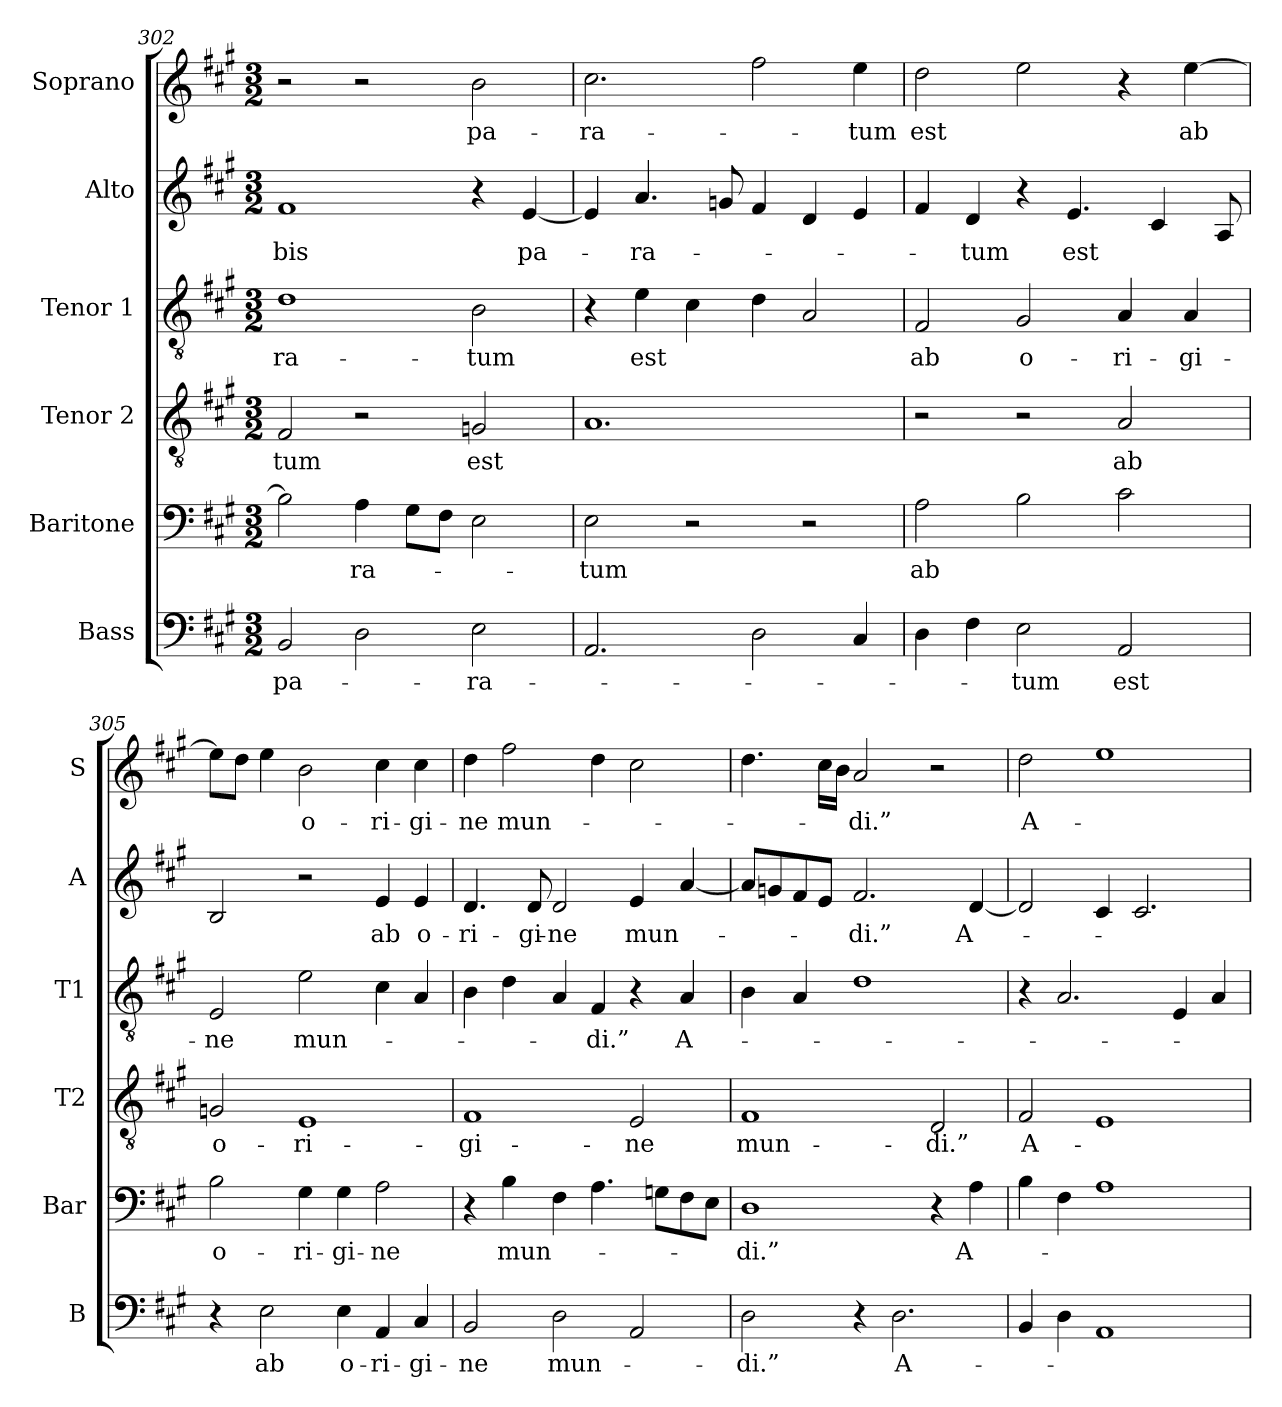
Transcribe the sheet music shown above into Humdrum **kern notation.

**kern	**text	**kern	**text	**kern	**text	**kern	**text	**kern	**text	**kern	**text
*part6	*part6	*part5	*part5	*part4	*part4	*part3	*part3	*part2	*part2	*part1	*part1
*staff6	*staff6	*staff5	*staff5	*staff4	*staff4	*staff3	*staff3	*staff2	*staff2	*staff1	*staff1
*I"Bass	*	*I"Baritone	*	*I"Tenor 2	*	*I"Tenor 1	*	*I"Alto	*	*I"Soprano	*
*I'B	*	*I'Bar	*	*I'T2	*	*I'T1	*	*I'A	*	*I'S	*
*clefF4	*	*clefF4	*	*clefGv2	*	*clefGv2	*	*clefG2	*	*clefG2	*
*k[f#c#g#]	*	*k[f#c#g#]	*	*k[f#c#g#]	*	*k[f#c#g#]	*	*k[f#c#g#]	*	*k[f#c#g#]	*
*M3/2	*	*M3/2	*	*M3/2	*	*M3/2	*	*M3/2	*	*M3/2	*
=302	=302	=302	=302	=302	=302	=302	=302	=302	=302	=302	=302
2BB/	pa-	2B\]	.	2F#/	-tum	1d	-ra-	1f#	-bis	2r	.
2D\	.	4A\	-ra-	2r	.	.	.	.	.	2r	.
.	.	8G#\L	.	.	.	.	.	.	.	.	.
.	.	8F#\J	.	.	.	.	.	.	.	.	.
2E\	-ra-	2E\	.	2Gn/	est	2B\	-tum	4r	.	2b\	pa-
.	.	.	.	.	.	.	.	[4e/	pa-	.	.
=303	=303	=303	=303	=303	=303	=303	=303	=303	=303	=303	=303
2.AA/	.	2E\	-tum	1.A	.	4r	.	4e/]	.	2.cc#\	-ra-
.	.	.	.	.	.	4e\	est	4.a/	-ra-	.	.
.	.	2r	.	.	.	4c#\	.	.	.	.	.
.	.	.	.	.	.	.	.	8gn/	.	.	.
2D\	.	.	.	.	.	4d\	.	4f#/	.	2ff#\	.
.	.	2r	.	.	.	2A/	.	4d/	.	.	.
4C#/	.	.	.	.	.	.	.	4e/	.	4ee\	-tum
=304	=304	=304	=304	=304	=304	=304	=304	=304	=304	=304	=304
4D\	.	2A\	ab	2r	.	2F#/	ab	4f#/	.	2dd\	est
4F#\	.	.	.	.	.	.	.	4d/	-tum	.	.
2E\	-tum	2B\	.	2r	.	2G#/	o-	4r	.	2ee\	.
.	.	.	.	.	.	.	.	4.e/	est	.	.
2AA/	est	2c#\	.	2A/	ab	4A/	-ri-	.	.	4r	.
.	.	.	.	.	.	.	.	4c#/	.	.	.
.	.	.	.	.	.	4A/	-gi-	.	.	[4ee\	ab
.	.	.	.	.	.	.	.	8A/	.	.	.
=305	=305	=305	=305	=305	=305	=305	=305	=305	=305	=305	=305
4r	.	2B\	o-	2Gn/	o-	2E/	-ne	2B/	.	8ee\L]	.
.	.	.	.	.	.	.	.	.	.	8dd\J	.
2E\	ab	.	.	.	.	.	.	.	.	4ee\	.
.	.	4G#\	-ri-	1E	-ri-	2e\	mun-	2r	.	2b\	o-
4E\	o-	4G#\	-gi-	.	.	.	.	.	.	.	.
4AA/	-ri-	2A\	-ne	.	.	4c#\	.	4e/	ab	4cc#\	-ri-
4C#/	-gi-	.	.	.	.	4A/	.	4e/	o-	4cc#\	-gi-
=306	=306	=306	=306	=306	=306	=306	=306	=306	=306	=306	=306
2BB/	-ne	4r	.	1F#	-gi-	4B\	.	4.d/	-ri-	4dd\	-ne
.	.	4B\	mun-	.	.	4d\	.	.	.	2ff#\	mun-
.	.	.	.	.	.	.	.	8d/	-gi-	.	.
2D\	mun-	4F#\	.	.	.	4A/	.	2d/	-ne	.	.
.	.	4.A\	.	.	.	4F#/	-di.”	.	.	4dd\	.
2AA/	.	.	.	2E/	-ne	4r	.	4e/	mun-	2cc#\	.
.	.	8Gn\L	.	.	.	.	.	.	.	.	.
.	.	8F#\	.	.	.	4A/	A-	[4a/	.	.	.
.	.	8E\J	.	.	.	.	.	.	.	.	.
=307	=307	=307	=307	=307	=307	=307	=307	=307	=307	=307	=307
2D\	-di.”	1D	-di.”	1F#	mun-	4B\	.	8a/L]	.	4.dd\	.
.	.	.	.	.	.	.	.	8gn/	.	.	.
.	.	.	.	.	.	4A/	.	8f#/	.	.	.
.	.	.	.	.	.	.	.	8e/J	.	16cc#\LL	.
.	.	.	.	.	.	.	.	.	.	16b\JJ	.
4r	.	.	.	.	.	1d	.	2.f#/	-di.”	2a/	-di.”
2.D\	A-	.	.	.	.	.	.	.	.	.	.
.	.	4r	.	2D/	-di.”	.	.	.	.	2r	.
.	.	4A\	A-	.	.	.	.	[4d/	A-	.	.
=308	=308	=308	=308	=308	=308	=308	=308	=308	=308	=308	=308
4BB/	.	4B\	.	2F#/	A-	4r	.	2d/]	.	2dd\	A-
4D\	.	4F#\	.	.	.	2.A/	.	.	.	.	.
1AA	.	1A	.	1E	.	.	.	4c#/	.	1ee	.
.	.	.	.	.	.	.	.	2.c#/	.	.	.
.	.	.	.	.	.	4E/	.	.	.	.	.
.	.	.	.	.	.	4A/	.	.	.	.	.
=	=	=	=	=	=	=	=	=	=	=	=
*-	*-	*-	*-	*-	*-	*-	*-	*-	*-	*-	*-
